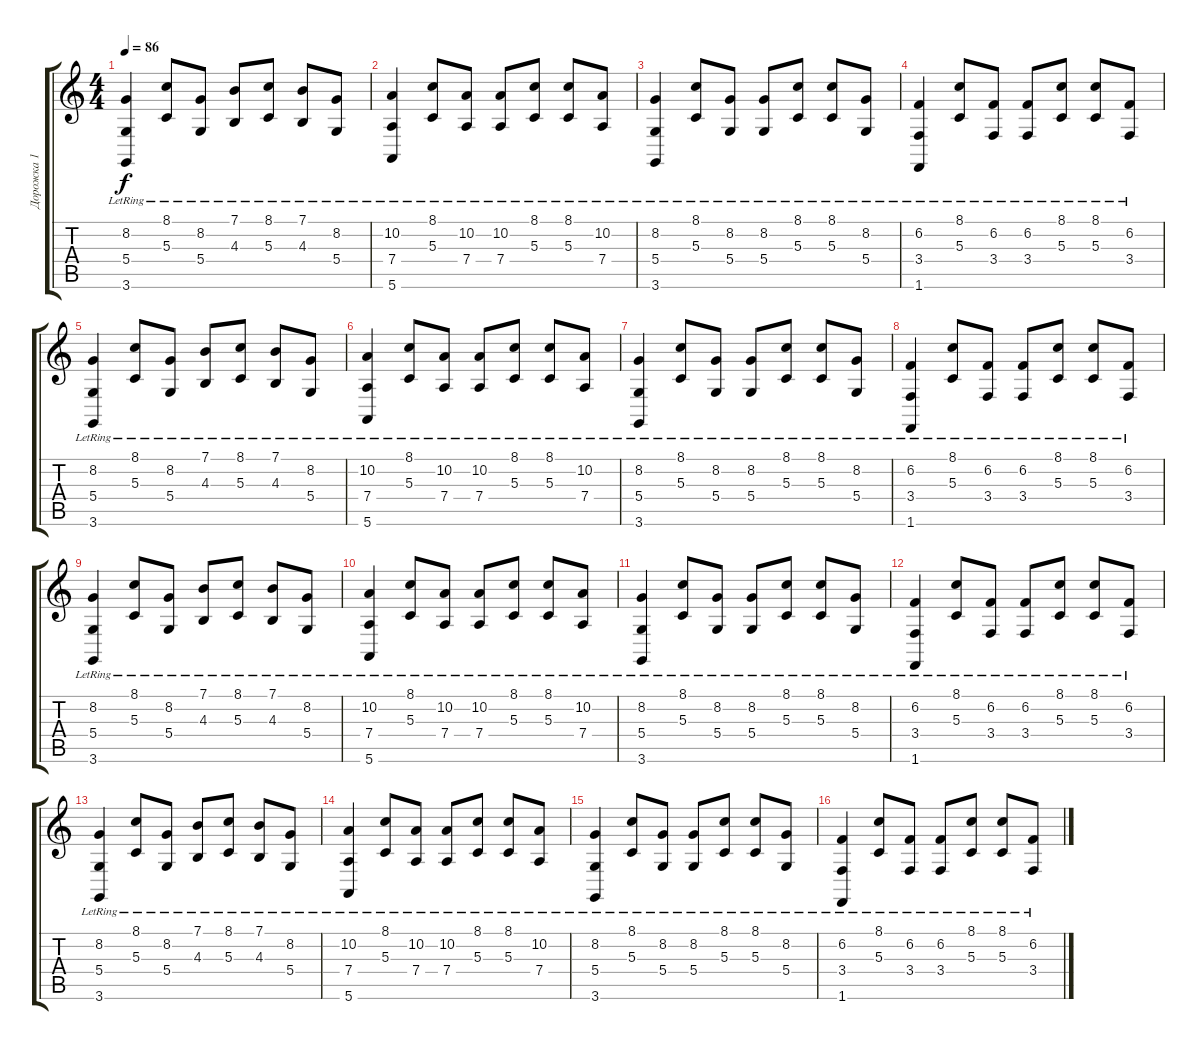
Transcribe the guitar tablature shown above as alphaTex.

\track ("Дорожка 1" "Дорожка 1") {instrument acousticgrandpiano}
\staff {score tabs}
\tuning (E4 B3 G3 D3 A2 E2) {hide}
\ts (4 4)
\tempo 86
\clef g2
\ks c
(8.2{lr} 5.4{lr} 3.6{lr}).4{dy f} (8.1{lr} 5.3{lr}).8 (8.2{lr} 5.4{lr}).8 (7.1{lr} 4.3{lr}).8 (8.1{lr} 5.3{lr}).8 (7.1{lr} 4.3{lr}).8 (8.2{lr} 5.4{lr}).8 |
(10.2{lr} 7.4{lr} 5.6{lr}).4 (8.1{lr} 5.3{lr}).8 (10.2{lr} 7.4{lr}).8 (10.2{lr} 7.4{lr}).8 (8.1{lr} 5.3{lr}).8 (8.1{lr} 5.3{lr}).8 (10.2{lr} 7.4{lr}).8 |
(8.2{lr} 5.4{lr} 3.6{lr}).4 (8.1{lr} 5.3{lr}).8 (8.2{lr} 5.4{lr}).8 (8.2{lr} 5.4{lr}).8 (8.1{lr} 5.3{lr}).8 (8.1{lr} 5.3{lr}).8 (8.2{lr} 5.4{lr}).8 |
(6.2{lr} 3.4{lr} 1.6{lr}).4 (8.1{lr} 5.3{lr}).8 (6.2{lr} 3.4{lr}).8 (6.2{lr} 3.4{lr}).8 (8.1{lr} 5.3{lr}).8 (8.1{lr} 5.3{lr}).8 (6.2{lr} 3.4{lr}).8 |
(8.2{lr} 5.4{lr} 3.6{lr}).4 (8.1{lr} 5.3{lr}).8 (8.2{lr} 5.4{lr}).8 (7.1{lr} 4.3{lr}).8 (8.1{lr} 5.3{lr}).8 (7.1{lr} 4.3{lr}).8 (8.2{lr} 5.4{lr}).8 |
(10.2{lr} 7.4{lr} 5.6{lr}).4 (8.1{lr} 5.3{lr}).8 (10.2{lr} 7.4{lr}).8 (10.2{lr} 7.4{lr}).8 (8.1{lr} 5.3{lr}).8 (8.1{lr} 5.3{lr}).8 (10.2{lr} 7.4{lr}).8 |
(8.2{lr} 5.4{lr} 3.6{lr}).4 (8.1{lr} 5.3{lr}).8 (8.2{lr} 5.4{lr}).8 (8.2{lr} 5.4{lr}).8 (8.1{lr} 5.3{lr}).8 (8.1{lr} 5.3{lr}).8 (8.2{lr} 5.4{lr}).8 |
(6.2{lr} 3.4{lr} 1.6{lr}).4 (8.1{lr} 5.3{lr}).8 (6.2{lr} 3.4{lr}).8 (6.2{lr} 3.4{lr}).8 (8.1{lr} 5.3{lr}).8 (8.1{lr} 5.3{lr}).8 (6.2{lr} 3.4{lr}).8 |
(8.2{lr} 5.4{lr} 3.6{lr}).4 (8.1{lr} 5.3{lr}).8 (8.2{lr} 5.4{lr}).8 (7.1{lr} 4.3{lr}).8 (8.1{lr} 5.3{lr}).8 (7.1{lr} 4.3{lr}).8 (8.2{lr} 5.4{lr}).8 |
(10.2{lr} 7.4{lr} 5.6{lr}).4 (8.1{lr} 5.3{lr}).8 (10.2{lr} 7.4{lr}).8 (10.2{lr} 7.4{lr}).8 (8.1{lr} 5.3{lr}).8 (8.1{lr} 5.3{lr}).8 (10.2{lr} 7.4{lr}).8 |
(8.2{lr} 5.4{lr} 3.6{lr}).4 (8.1{lr} 5.3{lr}).8 (8.2{lr} 5.4{lr}).8 (8.2{lr} 5.4{lr}).8 (8.1{lr} 5.3{lr}).8 (8.1{lr} 5.3{lr}).8 (8.2{lr} 5.4{lr}).8 |
(6.2{lr} 3.4{lr} 1.6{lr}).4 (8.1{lr} 5.3{lr}).8 (6.2{lr} 3.4{lr}).8 (6.2{lr} 3.4{lr}).8 (8.1{lr} 5.3{lr}).8 (8.1{lr} 5.3{lr}).8 (6.2{lr} 3.4{lr}).8 |
(8.2{lr} 5.4{lr} 3.6{lr}).4 (8.1{lr} 5.3{lr}).8 (8.2{lr} 5.4{lr}).8 (7.1{lr} 4.3{lr}).8 (8.1{lr} 5.3{lr}).8 (7.1{lr} 4.3{lr}).8 (8.2{lr} 5.4{lr}).8 |
(10.2{lr} 7.4{lr} 5.6{lr}).4 (8.1{lr} 5.3{lr}).8 (10.2{lr} 7.4{lr}).8 (10.2{lr} 7.4{lr}).8 (8.1{lr} 5.3{lr}).8 (8.1{lr} 5.3{lr}).8 (10.2{lr} 7.4{lr}).8 |
(8.2{lr} 5.4{lr} 3.6{lr}).4 (8.1{lr} 5.3{lr}).8 (8.2{lr} 5.4{lr}).8 (8.2{lr} 5.4{lr}).8 (8.1{lr} 5.3{lr}).8 (8.1{lr} 5.3{lr}).8 (8.2{lr} 5.4{lr}).8 |
(6.2{lr} 3.4{lr} 1.6{lr}).4 (8.1{lr} 5.3{lr}).8 (6.2{lr} 3.4{lr}).8 (6.2{lr} 3.4{lr}).8 (8.1{lr} 5.3{lr}).8 (8.1{lr} 5.3{lr}).8 (6.2{lr} 3.4{lr}).8
